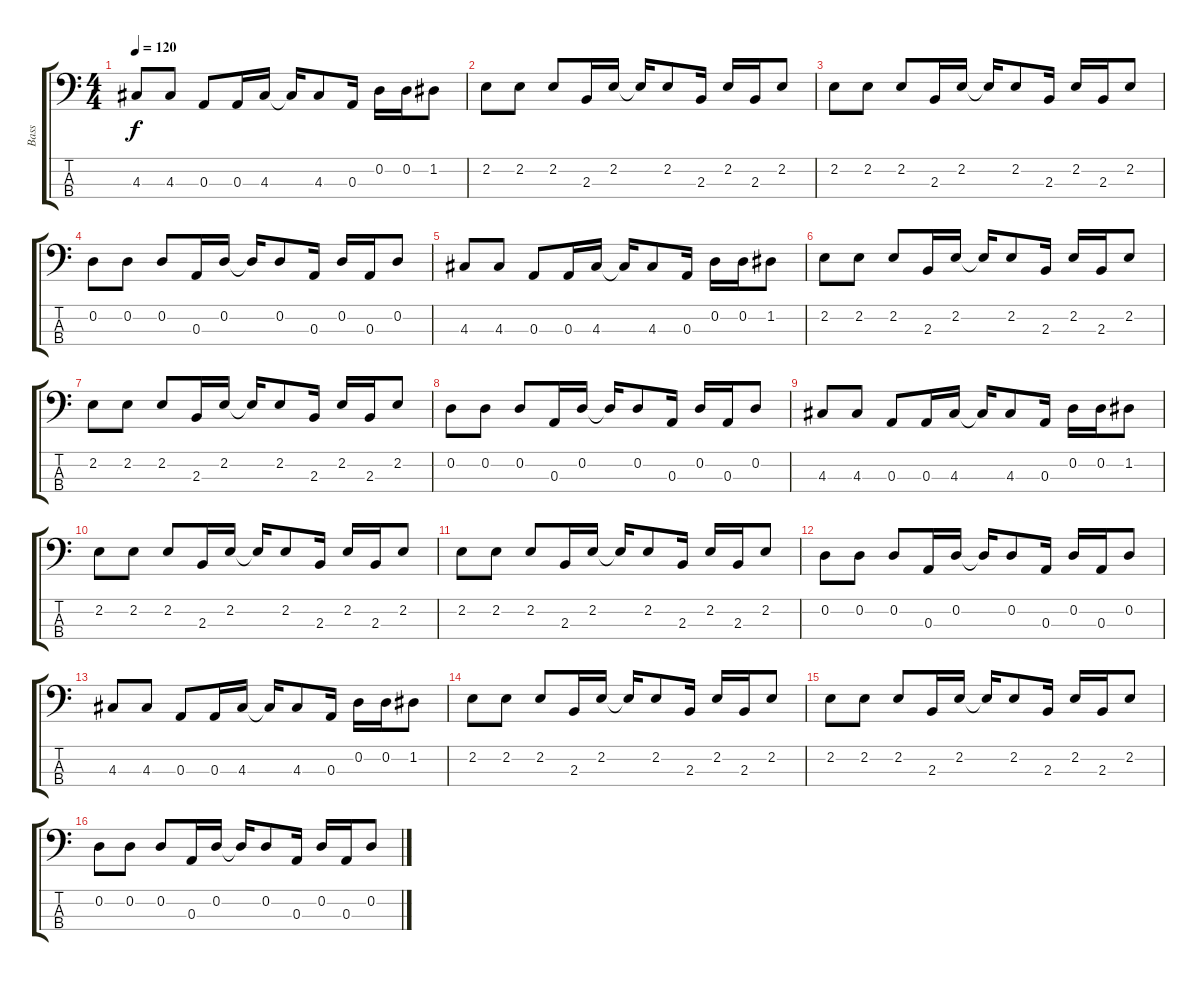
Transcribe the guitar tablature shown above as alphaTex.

\track ("Bass" "Bass") {instrument electricbassfinger}
\staff {score tabs}
\tuning (G2 D2 A1 E1) {hide}
\ts (4 4)
\tempo 120
\clef f4
\ks c
4.3.8{dy f} 4.3.8 0.3.8 0.3.16 4.3.16 4.3{t}.16 4.3.8 0.3.16 0.2.16 0.2.16 1.2.8 |
2.2.8 2.2.8 2.2.8 2.3.16 2.2.16 2.2{t}.16 2.2.8 2.3.16 2.2.16 2.3.16 2.2.8 |
2.2.8 2.2.8 2.2.8 2.3.16 2.2.16 2.2{t}.16 2.2.8 2.3.16 2.2.16 2.3.16 2.2.8 |
0.2.8 0.2.8 0.2.8 0.3.16 0.2.16 0.2{t}.16 0.2.8 0.3.16 0.2.16 0.3.16 0.2.8 |
4.3.8 4.3.8 0.3.8 0.3.16 4.3.16 4.3{t}.16 4.3.8 0.3.16 0.2.16 0.2.16 1.2.8 |
2.2.8 2.2.8 2.2.8 2.3.16 2.2.16 2.2{t}.16 2.2.8 2.3.16 2.2.16 2.3.16 2.2.8 |
2.2.8 2.2.8 2.2.8 2.3.16 2.2.16 2.2{t}.16 2.2.8 2.3.16 2.2.16 2.3.16 2.2.8 |
0.2.8 0.2.8 0.2.8 0.3.16 0.2.16 0.2{t}.16 0.2.8 0.3.16 0.2.16 0.3.16 0.2.8 |
4.3.8 4.3.8 0.3.8 0.3.16 4.3.16 4.3{t}.16 4.3.8 0.3.16 0.2.16 0.2.16 1.2.8 |
2.2.8 2.2.8 2.2.8 2.3.16 2.2.16 2.2{t}.16 2.2.8 2.3.16 2.2.16 2.3.16 2.2.8 |
2.2.8 2.2.8 2.2.8 2.3.16 2.2.16 2.2{t}.16 2.2.8 2.3.16 2.2.16 2.3.16 2.2.8 |
0.2.8 0.2.8 0.2.8 0.3.16 0.2.16 0.2{t}.16 0.2.8 0.3.16 0.2.16 0.3.16 0.2.8 |
4.3.8 4.3.8 0.3.8 0.3.16 4.3.16 4.3{t}.16 4.3.8 0.3.16 0.2.16 0.2.16 1.2.8 |
2.2.8 2.2.8 2.2.8 2.3.16 2.2.16 2.2{t}.16 2.2.8 2.3.16 2.2.16 2.3.16 2.2.8 |
2.2.8 2.2.8 2.2.8 2.3.16 2.2.16 2.2{t}.16 2.2.8 2.3.16 2.2.16 2.3.16 2.2.8 |
0.2.8 0.2.8 0.2.8 0.3.16 0.2.16 0.2{t}.16 0.2.8 0.3.16 0.2.16 0.3.16 0.2.8
